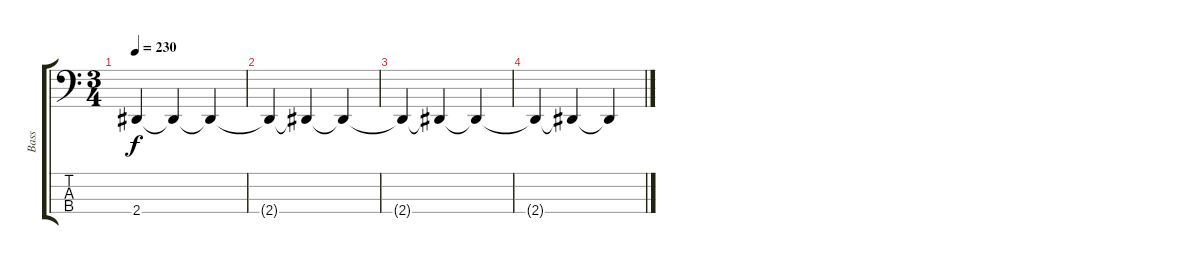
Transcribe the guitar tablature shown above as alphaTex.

\track ("Bass" "Bass") {instrument electricbasspick}
\staff {score tabs}
\tuning (E2 B1 Gb1 Db1) {hide}
\ts (3 4)
\tempo 230
\clef f4
\ks c
2.4.4{dy f} 2.4{t}.4 2.4{t}.4 |
2.4{t}.4 2.4{t}.4 2.4{t}.4 |
2.4{t}.4 2.4{t}.4 2.4{t}.4 |
2.4{t}.4 2.4{t}.4 2.4{t}.4
